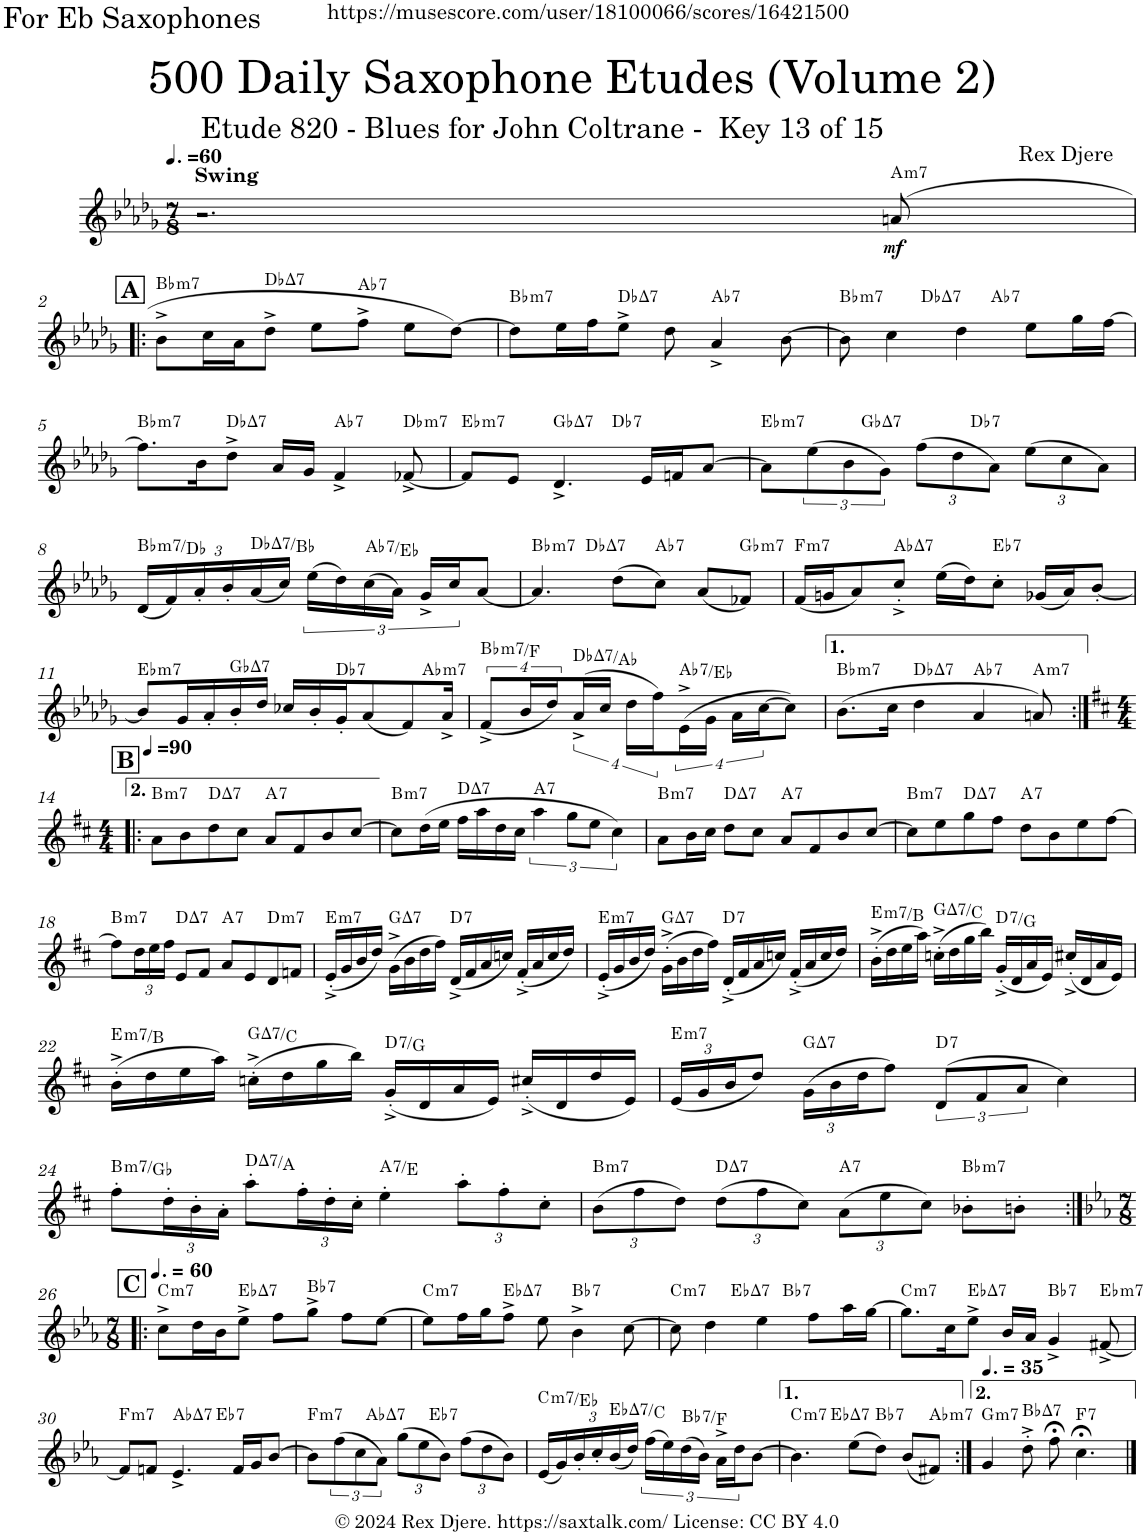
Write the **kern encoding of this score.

**kern	**dynam	**harte
*part1	*part1	*part1
*staff1	*staff1	*
*I"Alto Saxophone	*	*
*I'A. Sax.	*	*
*clefG2	*	*
*Trd5c9	*	*
*k[b-e-a-d-g-]	*	*
*M7/8	*	*
*MM90	*	*
=1	=1	=1
!LO:TX:a:B:t=Swing	!	!
2.r	.	.
!	!LO:DY:b	!LO:H:kt=m7
(8an/	mf	A:min7
!!LO:LB:g=z
!!LO:REH:place=s1:a:B:cj:fs=14:t=A
=2!|:	=2!|:	=2!|:
!	!	!LO:H:kt=m7
8b-^\L	.	Bb:min7
16cc\L	.	.
16a-\J	.	.
!	!	!LO:H:kt=7
8dd-^\J	.	Db:maj7
8ee-\L	.	.
!	!	!LO:H:kt=7
8ff^\J	.	Ab:7
8ee-\L	.	.
[8dd-\J)	.	.
=3	=3	=3
!	!	!LO:H:kt=m7
8dd-\L]	.	Bb:min7
16ee-\L	.	.
16ff\J	.	.
!	!	!LO:H:kt=7
8ee-^\J	.	Db:maj7
8dd-\	.	.
!	!	!LO:H:kt=7
4a-^/	.	Ab:7
[8b-\	.	.
=4	=4	=4
!	!	!LO:H:kt=m7
*^	*	*
*	*^	*	*
8b-\]	4ryy	2ryy	.	Bb:min7
4cc\	.	.	.	.
!	!	!	!	!LO:H:kt=7
.	2ryy	.	.	Db:maj7
4dd-\	.	.	.	.
!	!	!	!	!LO:H:kt=7
.	.	4.ryy	.	Ab:7
8ee-\L	.	.	.	.
16gg-\L	8ryy	.	.	.
[16ff\JJ	.	.	.	.
!!LO:LB:g=z	!!	!!
=5	=5	=5	=5	=5
!	!	!	!	!LO:H:kt=m7
*v	*v	*v	*	*
8.ff\L]	.	Bb:min7
16b-\K	.	.
!	!	!LO:H:kt=7
8dd-^\J	.	Db:maj7
16a-/LL	.	.
16g-/JJ	.	.
!	!	!LO:H:kt=7
4f^/	.	Ab:7
!	!	!LO:H:kt=m7
[8f-X^/	.	Db:min7
=6	=6	=6
!	!	!LO:H:kt=m7
*^	*	*
8f-/L]	2ryy	.	Eb:min7
8e-/J	.	.	.
!	!	!	!LO:H:kt=7
4.d-^/	.	.	Gb:maj7
!	!	!	!LO:H:kt=7
.	4.ryy	.	Db:7
16e-/LL	.	.	.
16fn/J	.	.	.
[8a-/J	.	.	.
=7	=7	=7	=7
!	!	!	!LO:H:kt=m7
*	*^	*	*
8a-\L]	4ryy	2ryy	.	Eb:min7
(12ee-\	.	.	.	.
12b-\	.	.	.	.
!	!	!	!	!LO:H:kt=7
.	2ryy	.	.	Gb:maj7
12g-\J)	.	.	.	.
*Xbrackettup	*	*	*	*
(12ff\L	.	.	.	.
12dd-\	.	.	.	.
!	!	!	!	!LO:H:kt=7
.	.	4.ryy	.	Db:7
12a-\J)	.	.	.	.
(12ee-\L	.	.	.	.
12cc\	.	.	.	.
.	8ryy	.	.	.
12a-\J)	.	.	.	.
!!LO:LB:g=z	!!	!!
=8	=8	=8	=8	=8
!	!	!	!	!LO:H:kt=m7
*v	*v	*v	*	*
(16d-/LL	.	Bb:min7/b3
16f/)	.	.
16a-'/	.	.
16b-'/	.	.
!	!	!LO:H:kt=7
(16a-/	.	Db:maj7/6
16cc/JJ)	.	.
(16ee-\LL	.	.
16dd-\)	.	.
!	!	!LO:H:kt=7
(16cc\	.	Ab:7/5
16a-\JJ)	.	.
16g-^/LL	.	.
16cc/J	.	.
[8a-/J	.	.
=9	=9	=9
!	!	!LO:H:kt=m7
*^	*	*
4.a-/]	4ryy	.	Bb:min7
!	!	!	!LO:H:kt=7
.	2ryy	.	Db:maj7
(8dd-\L	.	.	.
!	!	!	!LO:H:kt=7
8cc\J)	.	.	Ab:7
(8a-/L	.	.	.
!	!	!	!LO:H:kt=m7
8f-X/J)	8ryy	.	Gb:min7
=10	=10	=10	=10
!	!	!	!LO:H:kt=m7
*v	*v	*	*
(16f/LL	.	F:min7
16gn/J	.	.
8a-/)	.	.
!	!	!LO:H:kt=7
8cc'^/J	.	Ab:maj7
(16ee-\LL	.	.
16dd-\J)	.	.
!	!	!LO:H:kt=7
8cc'\J	.	Eb:7
(16g-X/LL	.	.
16a-/J)	.	.
[8b-'/J	.	.
!!LO:LB:g=z
=11	=11	=11
!	!	!LO:H:kt=m7
*^	*	*
8b-/L]	2.ryy	.	Eb:min7
16g-/L	.	.	.
16a-'/	.	.	.
!	!	!	!LO:H:kt=7
16b-'/	.	.	Gb:maj7
16dd-/JJ	.	.	.
16cc-X/LL	.	.	.
16b-'/	.	.	.
!	!	!	!LO:H:kt=7
16g-'/J	.	.	Db:7
(8a-/	.	.	.
8f/)	.	.	.
!	!	!	!LO:H:kt=m7
.	8ryy	.	Ab:min7
16a-^/Jk	.	.	.
=12	=12	=12	=12
!	!	!	!LO:H:kt=m7
*v	*v	*	*
(8f^/L	.	Bb:min7/5
16b-/L	.	.
16dd-/)	.	.
!	!	!LO:H:kt=7
(16a-^/	.	Db:maj7/5
16cc/JJ	.	.
16dd-\LL	.	.
16ff\)	.	.
!	!	!LO:H:kt=7
(16e-^\	.	Ab:7/5
16g-\JJ	.	.
16a-\LL	.	.
[16cc\J	.	.
8cc\J])	.	.
=13	=13	=13
!	!	!LO:H:kt=m7
(8.b-\L	.	Bb:min7
16cc\Jk	.	.
!	!	!LO:H:kt=7
4dd-\	.	Db:maj7
!	!	!LO:H:kt=7
4a-/	.	Ab:7
!	!	!LO:H:kt=m7
8an/)	.	A:min7
!!LO:LB:g=z
=14:|!|:	=14:|!|:	=14:|!|:
!!LO:REH:place=s1:a:B:cj:fs=14:t=B
*k[f#c#]	*	*
*M4/4	*	*
*MM90	*	*
!	!	!LO:H:kt=m7
8a\L	.	B:min7
8b\	.	.
!	!	!LO:H:kt=7
8dd\	.	D:maj7
8cc#\J	.	.
!	!	!LO:H:kt=7
8a/L	.	A:7
8f#/	.	.
8b/	.	.
[8cc#/J	.	.
=15	=15	=15
!	!	!LO:H:kt=m7
8cc#\L]	.	B:min7
(16dd\L	.	.
16ee\JJ	.	.
!	!	!LO:H:kt=7
16ff#\LL	.	D:maj7
16aa\	.	.
16dd\	.	.
16cc#\JJ	.	.
*brackettup	*	*
!	!	!LO:H:kt=7
6aa\	.	A:7
12gg\L	.	.
12ee\J	.	.
6cc#\)	.	.
=16	=16	=16
!	!	!LO:H:kt=m7
8a\L	.	B:min7
16b\L	.	.
16cc#\JJ	.	.
!	!	!LO:H:kt=7
8dd\L	.	D:maj7
8cc#\J	.	.
!	!	!LO:H:kt=7
8a/L	.	A:7
8f#/	.	.
8b/	.	.
[8cc#/J	.	.
=17	=17	=17
!	!	!LO:H:kt=m7
8cc#\L]	.	B:min7
8ee\	.	.
!	!	!LO:H:kt=7
8gg\	.	D:maj7
8ff#\J	.	.
!	!	!LO:H:kt=7
8dd\L	.	A:7
8b\	.	.
8ee\	.	.
[8ff#\J	.	.
!!LO:LB:g=z
=18	=18	=18
!	!	!LO:H:kt=m7
8ff#\L]	.	B:min7
*Xbrackettup	*	*
24dd\L	.	.
24ee\	.	.
24ff#\JJ	.	.
!	!	!LO:H:kt=7
8e/L	.	D:maj7
8f#/J	.	.
!	!	!LO:H:kt=7
8a/L	.	A:7
8e/	.	.
!	!	!LO:H:kt=m7
8d/	.	D:min7
8fn/J	.	.
=19	=19	=19
!	!	!LO:H:kt=m7
(16e'^/LL	.	E:min7
16g/	.	.
16b/	.	.
16dd/JJ)	.	.
!	!	!LO:H:kt=7
(16g^\LL	.	G:maj7
16b\	.	.
16dd\	.	.
16ff#\JJ)	.	.
!	!	!LO:H:kt=7
(16d^/LL	.	D:7
16f#/	.	.
16a/	.	.
16ccn/JJ)	.	.
(16f#'^/LL	.	.
16a/	.	.
16cc/	.	.
16dd/JJ)	.	.
=20	=20	=20
!	!	!LO:H:kt=m7
(16e'^/LL	.	E:min7
16g/	.	.
16b/	.	.
16dd/JJ)	.	.
!	!	!LO:H:kt=7
(16g'^\LL	.	G:maj7
16b\	.	.
16dd\	.	.
16ff#\JJ)	.	.
!	!	!LO:H:kt=7
(16d'^/LL	.	D:7
16f#/	.	.
16a/	.	.
16ccn/JJ)	.	.
(16f#'^/LL	.	.
16a/	.	.
16cc/	.	.
16dd/JJ)	.	.
=21	=21	=21
!	!	!LO:H:kt=m7
(16b'^\LL	.	E:min7/5
16dd\	.	.
16ee\	.	.
16aa\JJ)	.	.
!	!	!LO:H:kt=7
(16ccn'^\LL	.	G:maj7/4
16dd\	.	.
16gg\	.	.
16bb\JJ)	.	.
!	!	!LO:H:kt=7
(16g'^/LL	.	D:7/4
16d/	.	.
16a/	.	.
16e/JJ)	.	.
(16cc#X'^/LL	.	.
16d/	.	.
16a/	.	.
16e/JJ)	.	.
!!LO:LB:g=z
=22	=22	=22
!	!	!LO:H:kt=m7
(16b'^\LL	.	E:min7/5
16dd\	.	.
16ee\	.	.
16aa\JJ)	.	.
!	!	!LO:H:kt=7
(16ccn'^\LL	.	G:maj7/4
16dd\	.	.
16gg\	.	.
16bb\JJ)	.	.
!	!	!LO:H:kt=7
(16g'^/LL	.	D:7/4
16d/	.	.
16a/	.	.
16e/JJ)	.	.
(16cc#X'^/LL	.	.
16d/	.	.
16dd/	.	.
16e/JJ)	.	.
=23	=23	=23
!	!	!LO:H:kt=m7
(24e/LL	.	E:min7
24g/	.	.
24b/J	.	.
8dd/J)	.	.
!	!	!LO:H:kt=7
(24g\LL	.	G:maj7
24b\	.	.
24dd\J	.	.
8ff#\J)	.	.
*brackettup	*	*
!	!	!LO:H:kt=7
(12d/L	.	D:7
12f#/	.	.
12a/J	.	.
4cc#\)	.	.
!!LO:LB:g=z
=24	=24	=24
!	!	!LO:H:kt=m7
8ff#'\L	.	B:min7/bb6
*Xbrackettup	*	*
24dd'\L	.	.
24b'\	.	.
24a'\JJ	.	.
!	!	!LO:H:kt=7
8aa'\L	.	D:maj7/5
24ff#'\L	.	.
24dd'\	.	.
24cc#'\JJ	.	.
!	!	!LO:H:kt=7
4ee'\	.	A:7/5
12aa'\L	.	.
12ff#'\	.	.
12cc#'\J	.	.
=25	=25	=25
!	!	!LO:H:kt=m7
(12b\L	.	B:min7
12ff#\	.	.
12dd\J)	.	.
!	!	!LO:H:kt=7
(12dd\L	.	D:maj7
12ff#\	.	.
12cc#\J)	.	.
!	!	!LO:H:kt=7
(12a\L	.	A:7
12ee\	.	.
12cc#\J)	.	.
!	!	!LO:H:kt=m7
8b-X'\L	.	Bb:min7
8bn'\J	.	.
!!LO:LB:g=z
=26:|!|:	=26:|!|:	=26:|!|:
!!LO:REH:place=s1:a:B:cj:fs=14:t=C
*k[b-e-a-]	*	*
*M7/8	*	*
*MM90	*	*
!	!	!LO:H:kt=m7
8cc^\L	.	C:min7
16dd\L	.	.
16b-\J	.	.
!	!	!LO:H:kt=7
8ee-^\J	.	Eb:maj7
8ff\L	.	.
!	!	!LO:H:kt=7
8gg^\J	.	Bb:7
8ff\L	.	.
[8ee-\J	.	.
=27	=27	=27
!	!	!LO:H:kt=m7
8ee-\L]	.	C:min7
16ff\L	.	.
16gg\J	.	.
!	!	!LO:H:kt=7
8ff^\J	.	Eb:maj7
8ee-\	.	.
!	!	!LO:H:kt=7
4b-^\	.	Bb:7
[8cc\	.	.
=28	=28	=28
!	!	!LO:H:kt=m7
*^	*	*
*	*^	*	*
8cc\]	4ryy	2ryy	.	C:min7
4dd\	.	.	.	.
!	!	!	!	!LO:H:kt=7
.	2ryy	.	.	Eb:maj7
4ee-\	.	.	.	.
!	!	!	!	!LO:H:kt=7
.	.	4.ryy	.	Bb:7
8ff\L	.	.	.	.
16aa-\L	8ryy	.	.	.
[16gg\JJ	.	.	.	.
=29	=29	=29	=29	=29
!	!	!	!	!LO:H:kt=m7
*v	*v	*v	*	*
8.gg\L]	.	C:min7
16cc\K	.	.
!	!	!LO:H:kt=7
8ee-^\J	.	Eb:maj7
16b-/LL	.	.
16a-/JJ	.	.
!	!	!LO:H:kt=7
4g^/	.	Bb:7
!	!	!LO:H:kt=m7
[8f#X^/	.	Eb:min7
!!LO:LB:g=z
=30	=30	=30
!	!	!LO:H:kt=m7
*^	*	*
8f#/L]	2ryy	.	F:min7
8fn/J	.	.	.
!	!	!	!LO:H:kt=7
4.e-^/	.	.	Ab:maj7
!	!	!	!LO:H:kt=7
.	4.ryy	.	Eb:7
16f/LL	.	.	.
16g/J	.	.	.
[8b-/J	.	.	.
=31	=31	=31	=31
!	!	!	!LO:H:kt=m7
*	*^	*	*
8b-\L]	4ryy	2ryy	.	F:min7
*brackettup	*	*	*	*
(12ff\	.	.	.	.
12cc\	.	.	.	.
!	!	!	!	!LO:H:kt=7
.	2ryy	.	.	Ab:maj7
12a-\J)	.	.	.	.
*Xbrackettup	*	*	*	*
(12gg\L	.	.	.	.
12ee-\	.	.	.	.
!	!	!	!	!LO:H:kt=7
.	.	4.ryy	.	Eb:7
12b-\J)	.	.	.	.
(12ff\L	.	.	.	.
12dd\	.	.	.	.
.	8ryy	.	.	.
12b-\J)	.	.	.	.
=32	=32	=32	=32	=32
!	!	!	!	!LO:H:kt=m7
*v	*v	*v	*	*
(16e-/LL	.	C:min7/b3
16g/)	.	.
16b-'/	.	.
16cc'/	.	.
!	!	!LO:H:kt=7
(16b-/	.	Eb:maj7/6
16dd/JJ)	.	.
(16ff\LL	.	.
16ee-\)	.	.
!	!	!LO:H:kt=7
(16dd\	.	Bb:7/5
16b-\JJ)	.	.
16a-^\LL	.	.
16dd\J	.	.
[8b-\J	.	.
=33	=33	=33
!	!	!LO:H:kt=m7
*^	*	*
4.b-\]	4ryy	.	C:min7
!	!	!	!LO:H:kt=7
.	2ryy	.	Eb:maj7
(8ee-\L	.	.	.
!	!	!	!LO:H:kt=7
8dd\J)	.	.	Bb:7
(8b-/L	.	.	.
!	!	!	!LO:H:kt=m7
8f#X/J)	8ryy	.	Ab:min7
*v	*v	*	*
=34:|!	=34:|!	=34:|!
*MM53	*	*
*^	*	*
!	!	!	!LO:H:kt=m7
*v	*v	*	*
4g/	.	G:min7
!	!	!LO:H:kt=7
8dd'^\	.	Bb:maj7
8ff;<\	.	.
!	!	!LO:H:kt=7
4.cc;<\	.	F:7
==	==	==
*-	*-	*-
